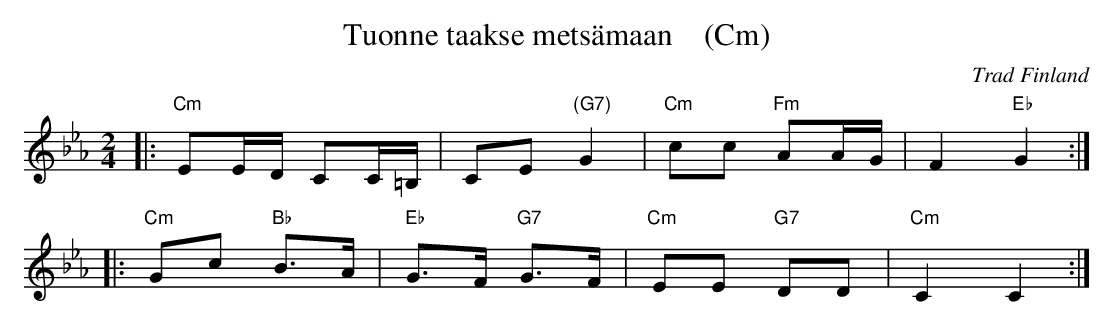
X:1
T: Tuonne taakse mets\"amaan    (Cm)
O: Trad Finland
M: 2/4
L: 1/16
K: Cm
|: "Cm"E2ED C2C=B, | C2E2 "(G7)"G4 | "Cm"c2c2 "Fm"A2AG | F4 "Eb"G4 :|
|: "Cm"G2c2 "Bb"B3A | "Eb"G3F "G7"G3F | "Cm"E2E2 "G7"D2D2 | "Cm"C4 C4 :|
